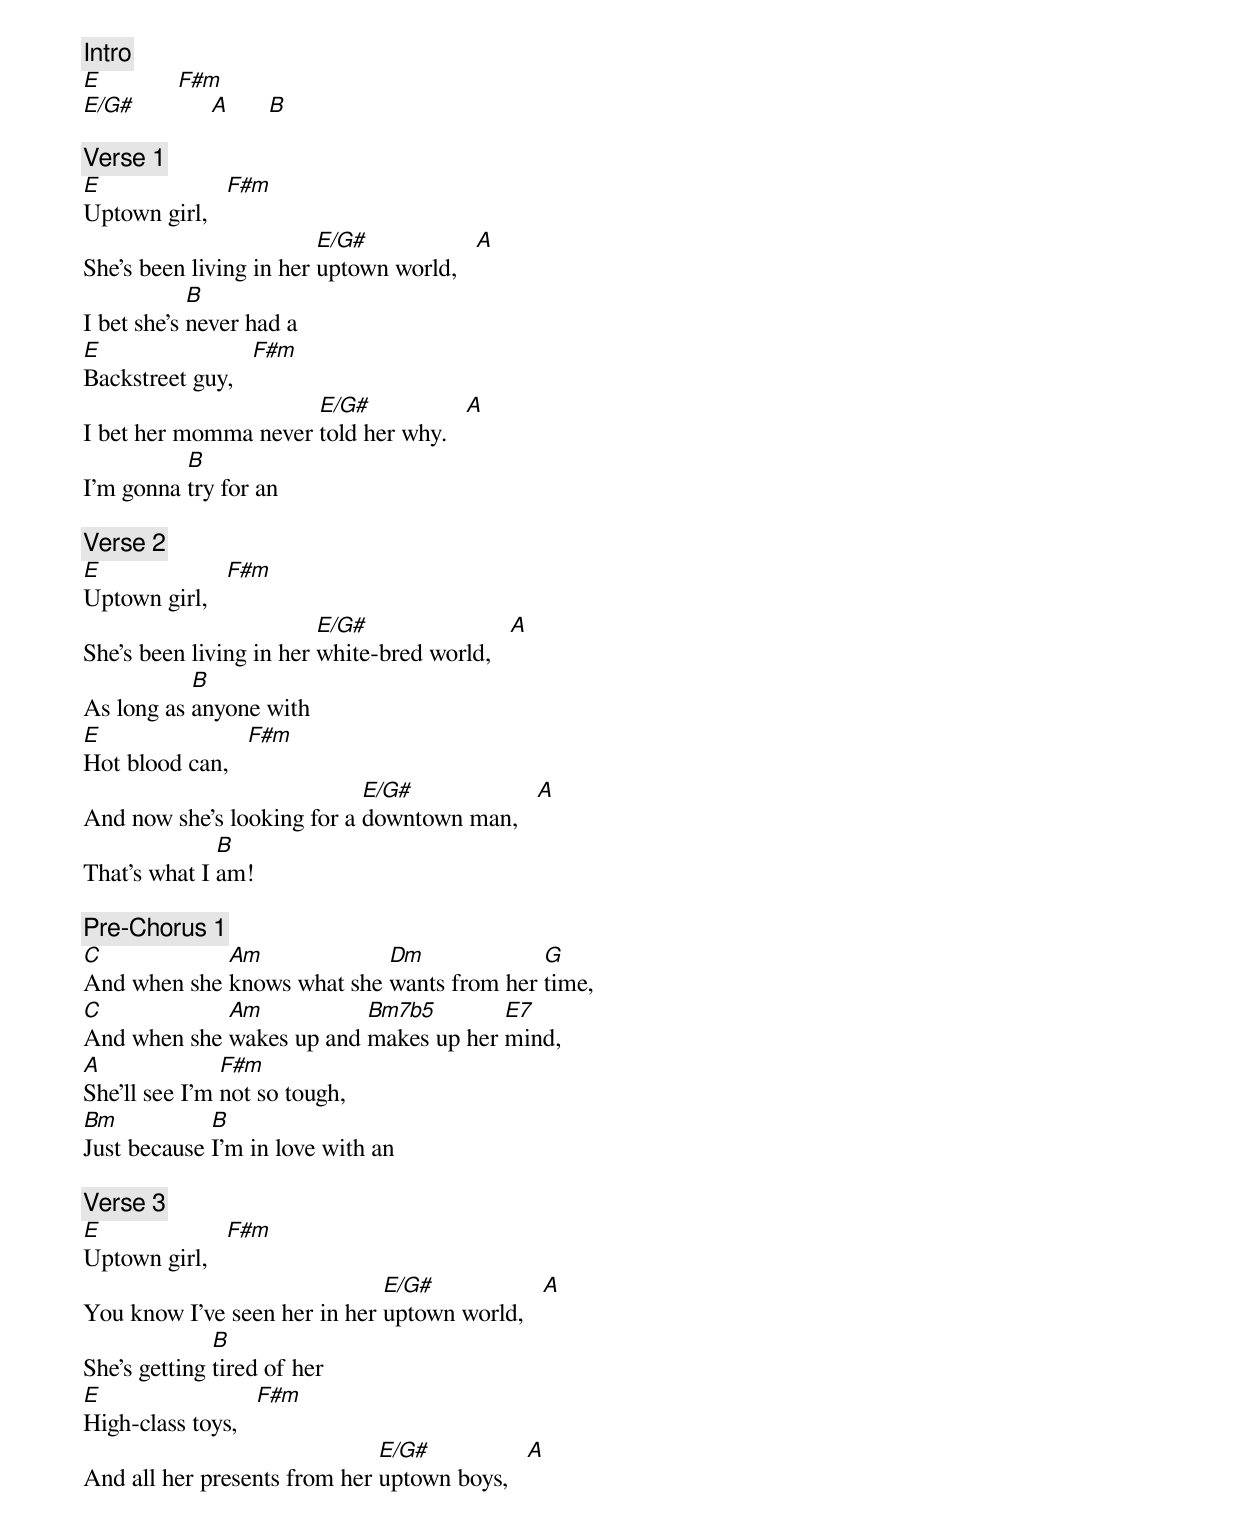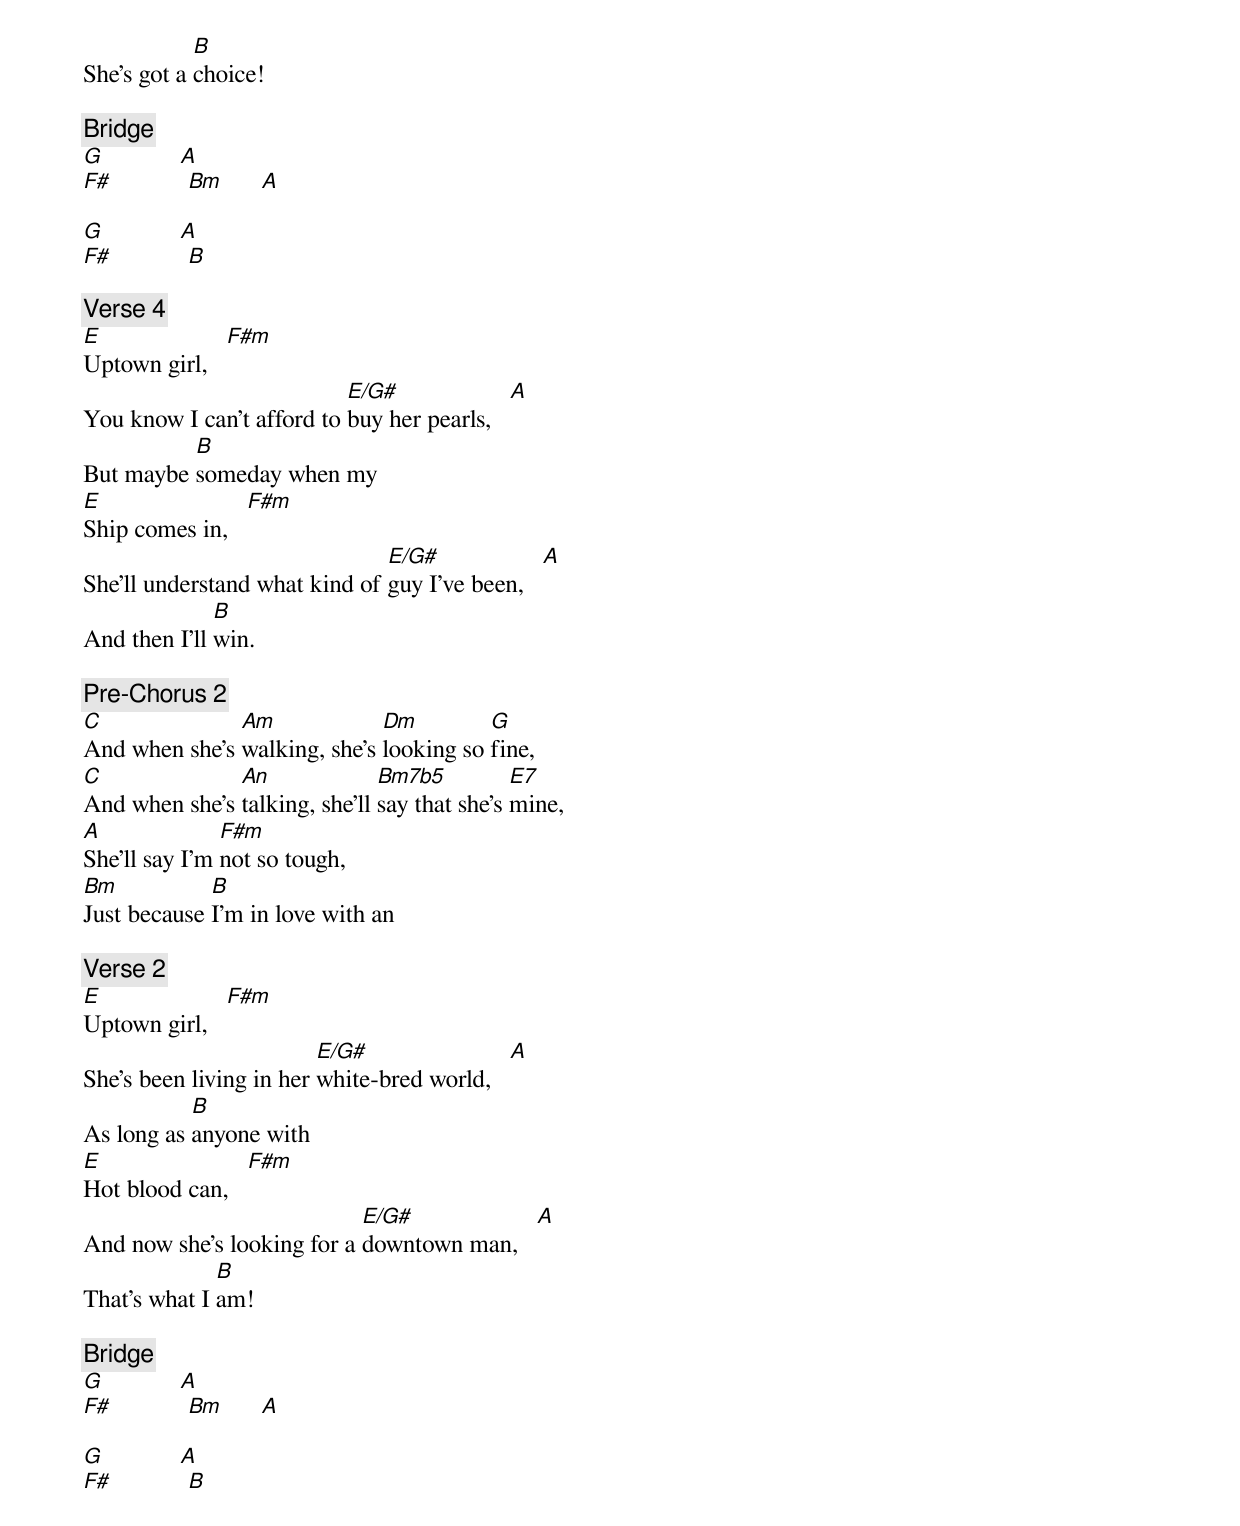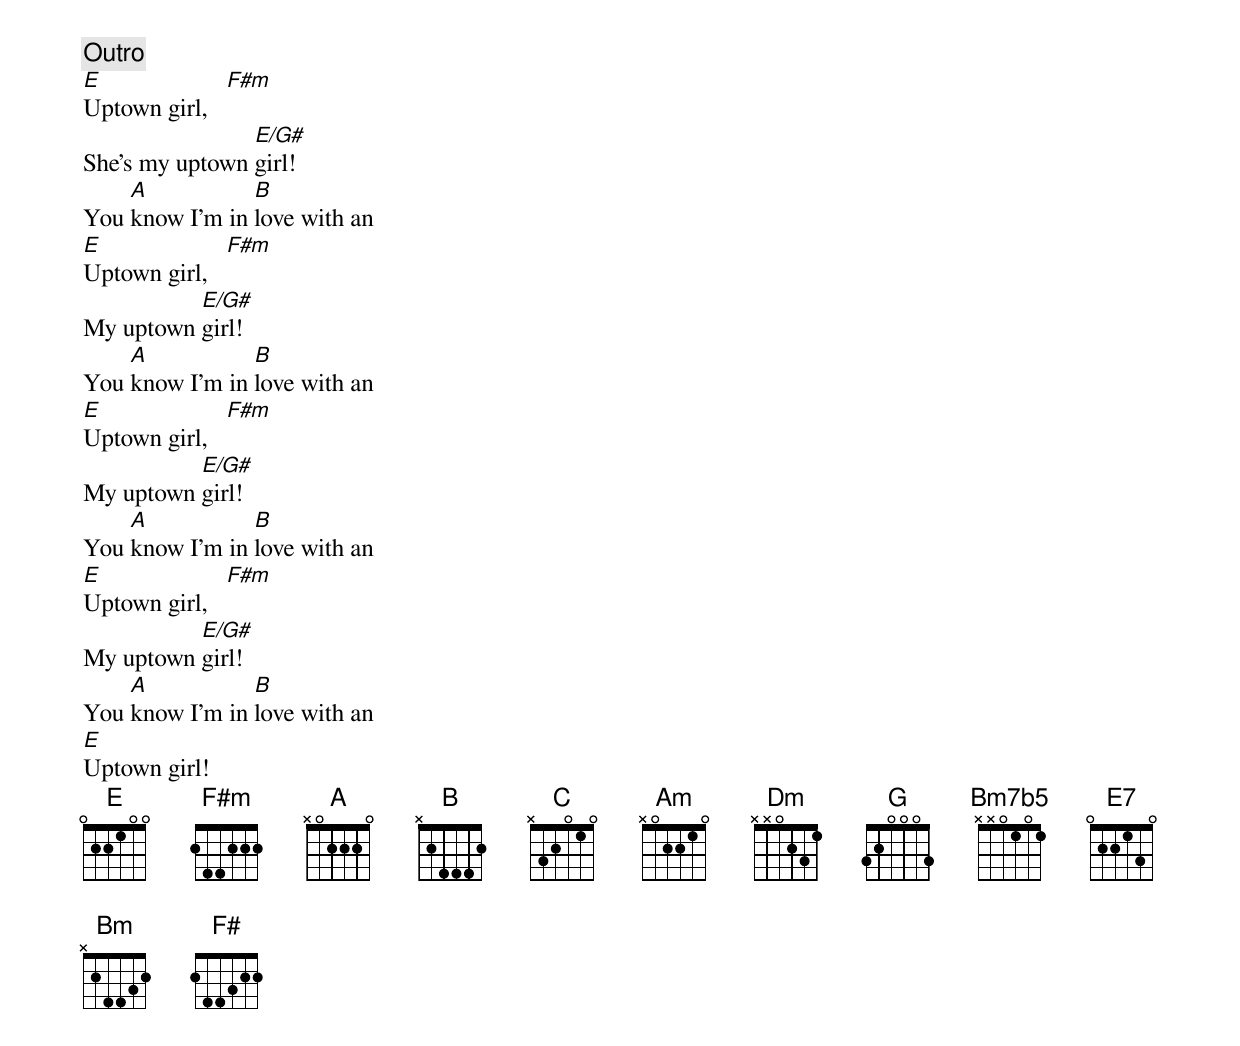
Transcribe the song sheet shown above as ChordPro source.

{c: Intro}
[E]            [F#m]
[E/G#]            [A]      [B]

{c: Verse 1}
[E]Uptown girl,   [F#m]
She's been living in her [E/G#]uptown world,   [A]
I bet she's [B]never had a
[E]Backstreet guy,   [F#m]
I bet her momma never [E/G#]told her why.   [A]
I'm gonna [B]try for an

{c: Verse 2}
[E]Uptown girl,   [F#m]
She's been living in her [E/G#]white-bred world,   [A]
As long as [B]anyone with
[E]Hot blood can,   [F#m]
And now she's looking for a [E/G#]downtown man,   [A]
That's what I [B]am!

{c: Pre-Chorus 1}
[C]And when she [Am]knows what she [Dm]wants from her [G]time,
[C]And when she [Am]wakes up and [Bm7b5]makes up her [E7]mind,
[A]She'll see I'm [F#m]not so tough,
[Bm]Just because [B]I'm in love with an

{c: Verse 3}
[E]Uptown girl,   [F#m]
You know I've seen her in her [E/G#]uptown world,   [A]
She's getting [B]tired of her
[E]High-class toys,   [F#m]
And all her presents from her [E/G#]uptown boys,   [A]
She's got a [B]choice!

{c: Bridge}
[G]            [A]
[F#]            [Bm]      [A]

[G]            [A]
[F#]            [B]

{c: Verse 4}
[E]Uptown girl,   [F#m]
You know I can't afford to [E/G#]buy her pearls,   [A]
But maybe [B]someday when my
[E]Ship comes in,   [F#m]
She'll understand what kind of [E/G#]guy I've been,   [A]
And then I'll [B]win.

{c: Pre-Chorus 2}
[C]And when she's [Am]walking, she's [Dm]looking so [G]fine,
[C]And when she's [An]talking, she'll [Bm7b5]say that she's [E7]mine,
[A]She'll say I'm [F#m]not so tough,
[Bm]Just because [B]I'm in love with an

{c: Verse 2}
[E]Uptown girl,   [F#m]
She's been living in her [E/G#]white-bred world,   [A]
As long as [B]anyone with
[E]Hot blood can,   [F#m]
And now she's looking for a [E/G#]downtown man,   [A]
That's what I [B]am!

{c: Bridge}
[G]            [A]
[F#]            [Bm]      [A]

[G]            [A]
[F#]            [B]

{c: Outro}
[E]Uptown girl,   [F#m]
She's my uptown [E/G#]girl!
You [A]know I'm in [B]love with an
[E]Uptown girl,   [F#m]
My uptown [E/G#]girl!
You [A]know I'm in [B]love with an
[E]Uptown girl,   [F#m]
My uptown [E/G#]girl!
You [A]know I'm in [B]love with an
[E]Uptown girl,   [F#m]
My uptown [E/G#]girl!
You [A]know I'm in [B]love with an
[E]Uptown girl!
